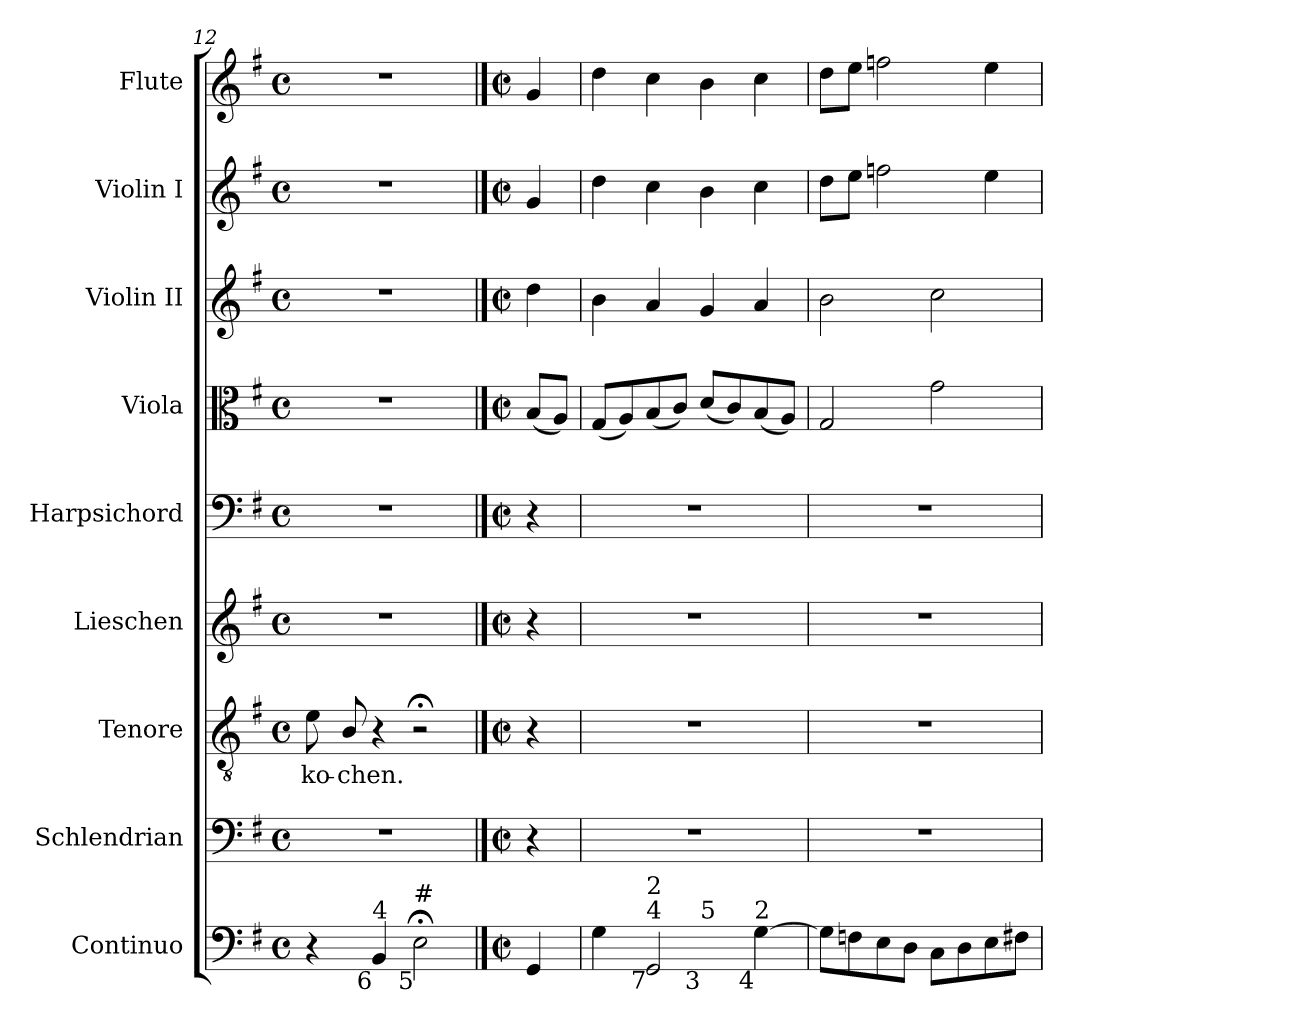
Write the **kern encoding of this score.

**kern	**kern	**kern	**text	**kern	**kern	**kern	**kern	**kern	**kern
*part9	*part8	*part7	*part7	*part6	*part5	*part4	*part3	*part2	*part1
*staff9	*staff8	*staff7	*staff7	*staff6	*staff5	*staff4	*staff3	*staff2	*staff1
*I"Continuo	*I"Schlendrian	*I"Tenore	*	*I"Lieschen	*I"Harpsichord	*I"Viola	*I"Violin II	*I"Violin I	*I"Flute
*I'Continuo	*I'Schlendrian	*I'Tenore	*	*I'Lieschen	*	*I'Viola	*	*	*
*clefF4	*clefF4	*clefGv2	*	*clefG2	*clefF4	*clefC3	*clefG2	*clefG2	*clefG2
*	*	*ITrd7c12	*	*	*	*	*	*	*
*k[f#]	*k[f#]	*k[f#]	*	*k[f#]	*k[f#]	*k[f#]	*k[f#]	*k[f#]	*k[f#]
*G:	*G:	*G:	*	*G:	*G:	*G:	*G:	*G:	*G:
*M4/4	*M4/4	*M4/4	*	*M4/4	*M4/4	*M4/4	*M4/4	*M4/4	*M4/4
*met(c)	*met(c)	*met(c)	*	*met(c)	*met(c)	*met(c)	*met(c)	*met(c)	*met(c)
=12	=12	=12	=12	=12	=12	=12	=12	=12	=12
!	!	!	!LO:LY:b:color=#000000	!	!	!	!	!	!
4r	1r	8Ei\	ko-	1r	1r	1r	1r	1r	1r
!	!	!	!LO:LY:b:color=#000000	!	!	!	!	!	!
.	.	8BBi/	-chen.	.	.	.	.	.	.
!LO:TX:b:rj:t=6	!	!	!	!	!	!	!	!	!
!LO:TX:t=4	!	!	!	!	!	!	!	!	!
4BBi/	.	4r	.	.	.	.	.	.	.
!LO:TX:b:rj:t=5	!	!	!	!	!	!	!	!	!
!LO:TX:t=#	!	!	!	!	!	!	!	!	!
2E;i\	.	2r;	.	.	.	.	.	.	.
!!LO:PB:g=z
==	==	==	==	==	==	==	==	==	==
*M2/2	*M2/2	*M2/2	*	*M2/2	*M2/2	*M2/2	*M2/2	*M2/2	*M2/2
*met(c|)	*met(c|)	*met(c|)	*	*met(c|)	*met(c|)	*met(c|)	*met(c|)	*met(c|)	*met(c|)
4GGi/	4r	4r	.	4r	4r	(8Bi/L	4ddi\	4gi/	4gi/
.	.	.	.	.	.	8Ai/J)	.	.	.
=1	=1	=1	=1	=1	=1	=1	=1	=1	=1
*^	*	*	*	*	*	*	*	*	*
4Gi\	2ryy	1r	1r	.	1r	1r	(8Gi/L	4bi\	4ddi\	4ddi\
.	.	.	.	.	.	.	8Ai/)	.	.	.
!LO:TX:b:rj:t=7	!	!	!	!	!	!	!	!	!	!
!LO:TX:t=4	!	!	!	!	!	!	!	!	!	!
!LO:TX:t=2	!	!	!	!	!	!	!	!	!	!
2GGi/	.	.	.	.	.	.	(8Bi/	4ai/	4cci\	4cci\
.	.	.	.	.	.	.	8ci/J)	.	.	.
!	!LO:TX:b:rj:t=3	!	!	!	!	!	!	!	!	!
!	!LO:TX:t=5	!	!	!	!	!	!	!	!	!
.	2ryy	.	.	.	.	.	(8di/L	4gi/	4bi\	4bi\
.	.	.	.	.	.	.	8ci/)	.	.	.
!LO:TX:b:rj:t=4	!	!	!	!	!	!	!	!	!	!
!LO:TX:t=2	!	!	!	!	!	!	!	!	!	!
[4Gi\	.	.	.	.	.	.	(8Bi/	4ai/	4cci\	4cci\
.	.	.	.	.	.	.	8Ai/J)	.	.	.
=2	=2	=2	=2	=2	=2	=2	=2	=2	=2	=2
!LO:TX:b:rj:t=5	!	!	!	!	!	!	!	!	!	!
!LO:TX:t=3	!	!	!	!	!	!	!	!	!	!
*v	*v	*	*	*	*	*	*	*	*	*
8Gi\L]	1r	1r	.	1r	1r	2Gi/	2bi\	8ddi\L	8ddi\L
8Fni\	.	.	.	.	.	.	.	8eei\J	8eei\J
8Ei\	.	.	.	.	.	.	.	2ffni\	2ffni\
8Di\J	.	.	.	.	.	.	.	.	.
8Ci\L	.	.	.	.	.	2gi\	2cci\	.	.
8Di\	.	.	.	.	.	.	.	.	.
8Ei\	.	.	.	.	.	.	.	4eei\	4eei\
8F#Xi\J	.	.	.	.	.	.	.	.	.
=	=	=	=	=	=	=	=	=	=
*-	*-	*-	*-	*-	*-	*-	*-	*-	*-
